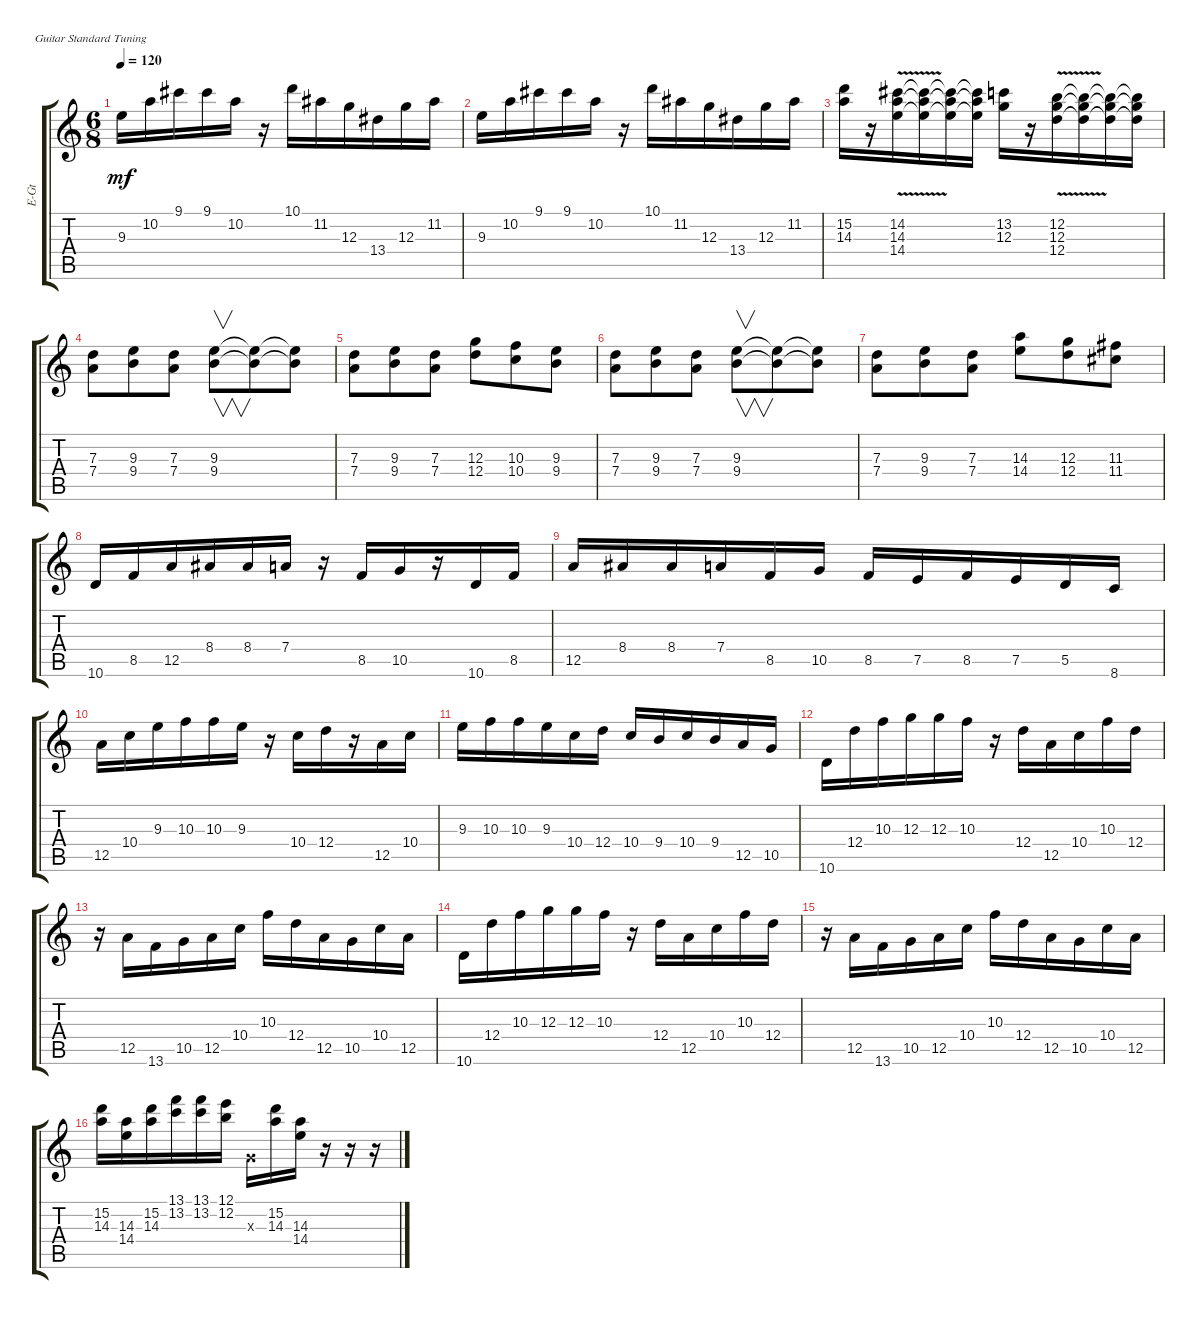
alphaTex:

\defaultSystemsLayout 4
\bracketExtendMode groupsimilarinstruments
\otherSystemsTrackNameOrientation horizontal
\track ("Electric Guitar" "E-Gt") {instrument electricguitarjazz}
\staff {score tabs}
\tuning (E4 B3 G3 D3 A2 E2)
\ts (6 8)
\tempo 120
\clef g2
\ks c
9.3.16{dy mf beam Down} 10.2.16{beam Down} 9.1{acc #}.16{beam Down} 9.1{acc #}.16{beam Down} 10.2.16{beam Down} r.16{beam Down} 10.1.16{beam Down} 11.2{acc #}.16{beam Down} 12.3.16{beam Down} 13.4{acc #}.16{beam Down} 12.3.16{beam Down} 11.2{acc #}.16{beam Down} |
9.3.16{beam Down} 10.2.16{beam Down} 9.1{acc #}.16{beam Down} 9.1{acc #}.16{beam Down} 10.2.16{beam Down} r.16{beam Down} 10.1.16{beam Down} 11.2{acc #}.16{beam Down} 12.3.16{beam Down} 13.4{acc #}.16{beam Down} 12.3.16{beam Down} 11.2{acc #}.16{beam Down} |
(15.2 14.3).16{beam Down} r.16{beam Down} (14.3{v} 14.4{v} 14.2{acc #}).16{beam Down} (14.3{t} 14.4{t} 14.2{t acc #}).16{beam Down} (14.3{t} 14.4{t} 14.2{t acc #}).16{beam Down} (14.3{t} 14.4{t} 14.2{t acc #}).16{beam Down} (12.3 13.2).16{beam Down} r.16{beam Down} (12.3{v} 12.4{v} 12.2).16{beam Down} (12.4{t} 12.3{t} 12.2{t}).16{beam Down} (12.4{t} 12.3{t} 12.2{t}).16{beam Down} (12.4{t} 12.3{t} 12.2{t}).16{beam Down} |
(7.3 7.4).8{beam Down} (9.4 9.3).8{beam Down} (7.4 7.3).8{beam Down} (9.3 9.4).8{v beam Down} (9.4{t} 9.3{t}).8{beam Down} (9.4{t} 9.3{t}).8{beam Down} |
(7.3 7.4).8{beam Down} (9.4 9.3).8{beam Down} (7.4 7.3).8{beam Down} (12.3 12.4).8{beam Down} (10.3 10.4).8{beam Down} (9.4 9.3).8{beam Down} |
(7.3 7.4).8{beam Down} (9.4 9.3).8{beam Down} (7.4 7.3).8{beam Down} (9.3 9.4).8{v beam Down} (9.4{t} 9.3{t}).8{beam Down} (9.4{t} 9.3{t}).8{beam Down} |
(7.3 7.4).8{beam Down} (9.4 9.3).8{beam Down} (7.4 7.3).8{beam Down} (14.3 14.4).8{beam Down} (12.3 12.4).8{beam Down} (11.4{acc #} 11.3{acc #}).8{beam Down} |
10.6.16{beam Up} 8.5.16{beam Up} 12.5.16{beam Up} 8.4{acc #}.16{beam Up} 8.4{acc #}.16{beam Up} 7.4.16{beam Up} r.16{beam Up} 8.5.16{beam Up} 10.5.16{beam Up} r.16{beam Up} 10.6.16{beam Up} 8.5.16{beam Up} |
12.5.16{beam Up} 8.4{acc #}.16{beam Up} 8.4{acc #}.16{beam Up} 7.4.16{beam Up} 8.5.16{beam Up} 10.5.16{beam Up} 8.5.16{beam Up} 7.5.16{beam Up} 8.5.16{beam Up} 7.5.16{beam Up} 5.5.16{beam Up} 8.6.16{beam Up} |
12.5.16{beam Down} 10.4.16{beam Down} 9.3.16{beam Down} 10.3.16{beam Down} 10.3.16{beam Down} 9.3.16{beam Down} r.16{beam Down} 10.4.16{beam Down} 12.4.16{beam Down} r.16{beam Down} 12.5.16{beam Down} 10.4.16{beam Down} |
9.3.16{beam Down} 10.3.16{beam Down} 10.3.16{beam Down} 9.3.16{beam Down} 10.4.16{beam Down} 12.4.16{beam Down} 10.4.16{beam Up} 9.4.16{beam Up} 10.4.16{beam Up} 9.4.16{beam Up} 12.5.16{beam Up} 10.5.16{beam Up} |
10.6.16{beam Down} 12.4.16{beam Down} 10.3.16{beam Down} 12.3.16{beam Down} 12.3.16{beam Down} 10.3.16{beam Down} r.16{beam Down} 12.4.16{beam Down} 12.5.16{beam Down} 10.4.16{beam Down} 10.3.16{beam Down} 12.4.16{beam Down} |
r.16{beam Down} 12.5.16{beam Up} 13.6.16{beam Up} 10.5.16{beam Up} 12.5.16{beam Up} 10.4.16{beam Up} 10.3.16{beam Down} 12.4.16{beam Down} 12.5.16{beam Down} 10.5.16{beam Down} 10.4.16{beam Down} 12.5.16{beam Down} |
10.6.16{beam Down} 12.4.16{beam Down} 10.3.16{beam Down} 12.3.16{beam Down} 12.3.16{beam Down} 10.3.16{beam Down} r.16{beam Down} 12.4.16{beam Down} 12.5.16{beam Down} 10.4.16{beam Down} 10.3.16{beam Down} 12.4.16{beam Down} |
r.16{beam Down} 12.5.16{beam Up} 13.6.16{beam Up} 10.5.16{beam Up} 12.5.16{beam Up} 10.4.16{beam Up} 10.3.16{beam Down} 12.4.16{beam Down} 12.5.16{beam Down} 10.5.16{beam Down} 10.4.16{beam Down} 12.5.16{beam Down} |
(14.3 15.2).16{beam Down} (14.3 14.4).16{beam Down} (14.3 15.2).16{beam Down} (13.2 13.1).16{beam Down} (13.2 13.1).16{beam Down} (12.2 12.1).16{beam Down} 0.3{x}.16{beam Down} (14.3 15.2).16{beam Down} (14.4 14.3).16{beam Down} r.16{beam Down} r.16{beam Down} r.16{beam Down}
